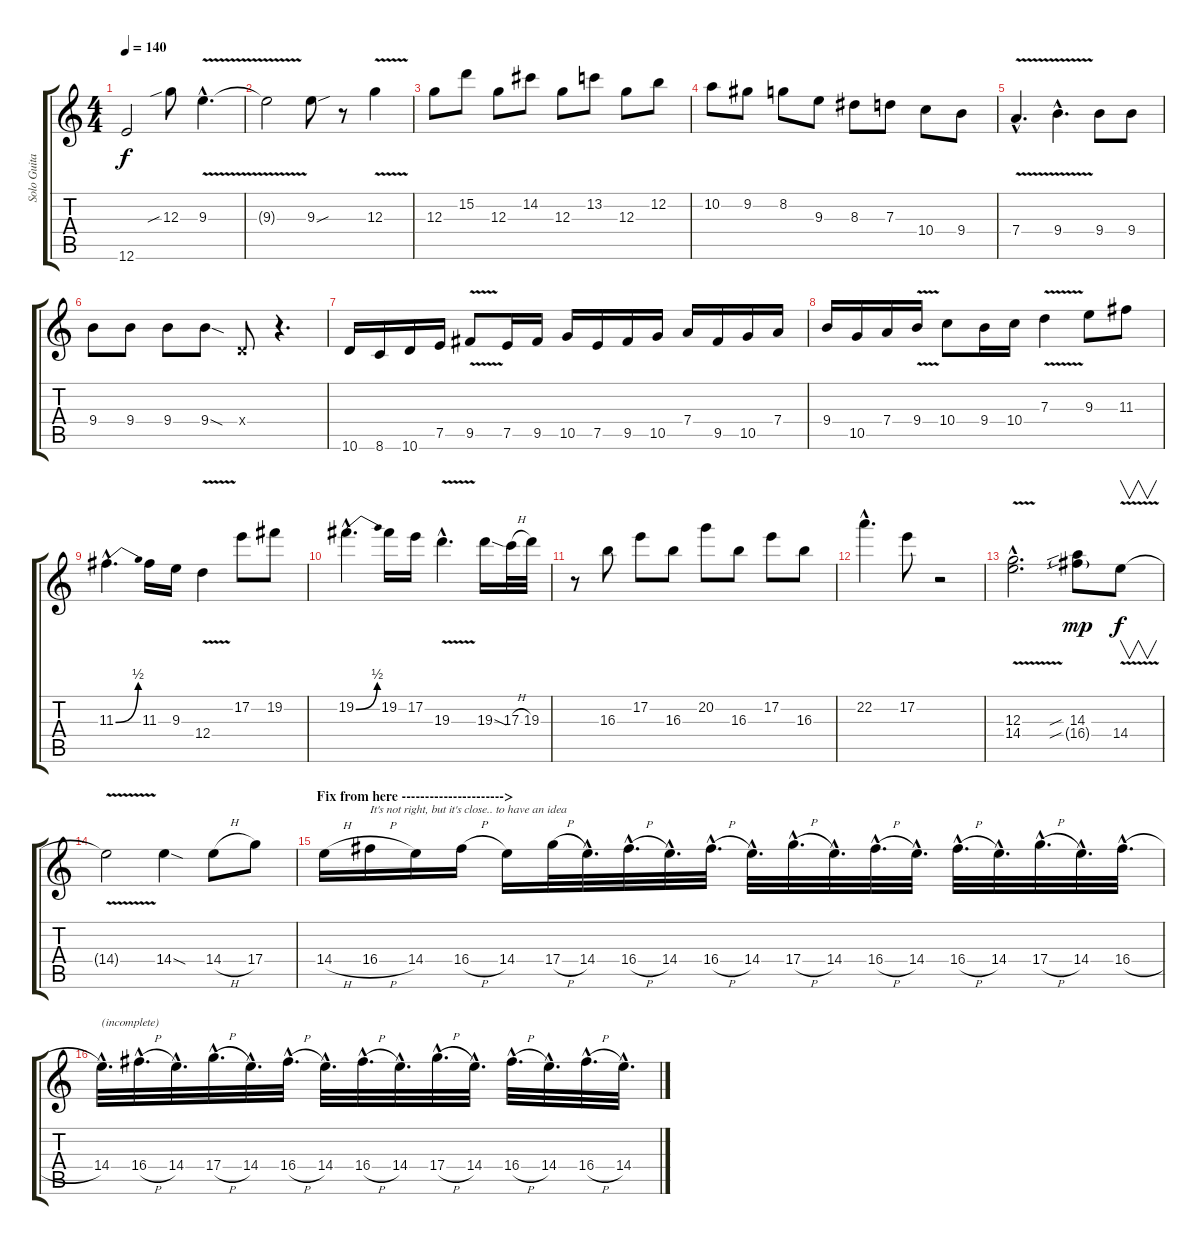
\track ("Solo Guitar" "Solo Guita") {instrument overdrivenguitar}
\staff {score tabs}
\tuning (E4 B3 G3 D3 A2 E2) {hide}
\ts (4 4)
\tempo 140
\clef g2
\ks c
12.6{t}.2{dy f} 12.3{sib}.8 9.3{v hac}.4{d} |
9.3{t}.2 9.3{sou}.8 r.8 12.3{v}.4 |
12.3.8 15.2.8 12.3.8 14.2.8 12.3.8 13.2.8 12.3.8 12.2.8 |
10.2.8 9.2.8 8.2.8 9.3.8 8.3.8 7.3.8 10.4.8 9.4.8 |
7.4{v hac}.4{d} 9.4{v hac}.4{d} 9.4.8 9.4.8 |
9.4.8 9.4.8 9.4.8 9.4{sod}.8 0.4{x}.8 r.4{d} |
10.6.16 8.6.16 10.6.16 7.5.16 9.5{v}.8 7.5.16 9.5.16 10.5.16 7.5.16 9.5.16 10.5.16 7.4.16 9.5.16 10.5.16 7.4.16 |
9.4.16 10.5.16 7.4.16 9.4{v}.16 10.4.8 9.4.16 10.4.16 7.3{v}.4 9.3.8 11.3.8 |
11.3{be (bend 0 0 60 2) hac}.4{d} 11.3.16 9.3.16 12.4{v}.4 17.2.8 19.2.8 |
19.2{be (bend 0 0 60 2) hac}.4{d} 19.2.16 17.2.16 19.3{v hac}.4{d} 19.3{sod}.16 17.3{h}.32 19.3.32 |
r.8 16.3.8 17.2.8 16.3.8 20.2.8 16.3.8 17.2.8 16.3.8 |
22.2{hac}.4{d} 17.2.8 r.2 |
(12.3{v hac} 14.4{v hac}).2{d} (14.3{sib} 16.4{sib g}).8{dy mp} 14.4{v}.8{v dy f} |
14.4{t}.2 14.4{sod}.4 14.4{h}.8 17.4.8 |
\section ("" "Fix from here ---------------------->")
14.4{h}.16 16.4{h}.16{txt "It's not right, but it's close.. to have an idea"} 14.4.16 16.4{h}.16 14.4.16 17.4{h}.32 14.4{hac}.32{d} 16.4{h hac}.32{d} 14.4{hac}.32{d} 16.4{h hac}.32{d} 14.4{hac}.32{d} 17.4{h hac}.32{d} 14.4{hac}.32{d} 16.4{h hac}.32{d} 14.4{hac}.32{d} 16.4{h hac}.32{d} 14.4{hac}.32{d} 17.4{h hac}.32{d} 14.4{hac}.32{d} 16.4{h hac}.32{d} |
14.4{hac}.32{d txt "(incomplete)"} 16.4{h hac}.32{d} 14.4{hac}.32{d} 17.4{h hac}.32{d} 14.4{hac}.32{d} 16.4{h hac}.32{d} 14.4{hac}.32{d} 16.4{h hac}.32{d} 14.4{hac}.32{d} 17.4{h hac}.32{d} 14.4{hac}.32{d} 16.4{h hac}.32{d} 14.4{hac}.32{d} 16.4{h hac}.32{d} 14.4{hac}.32{d}
